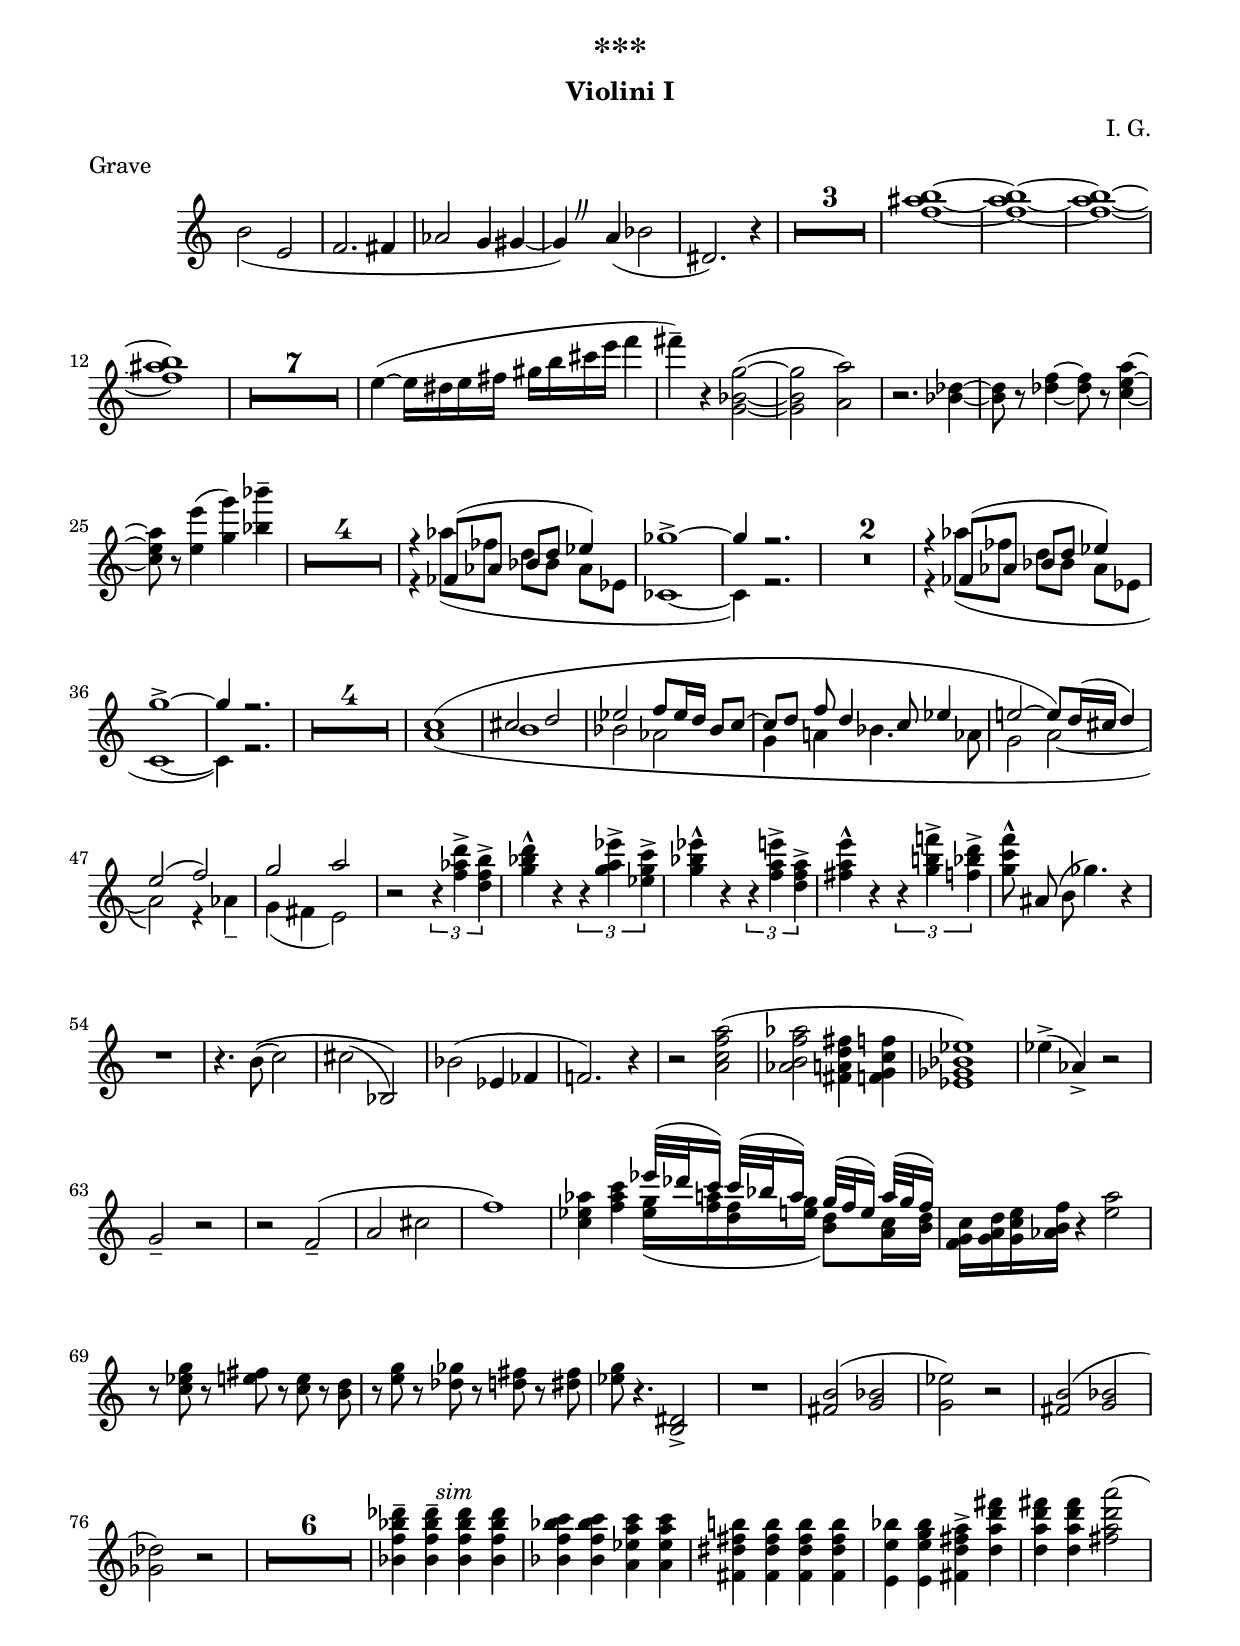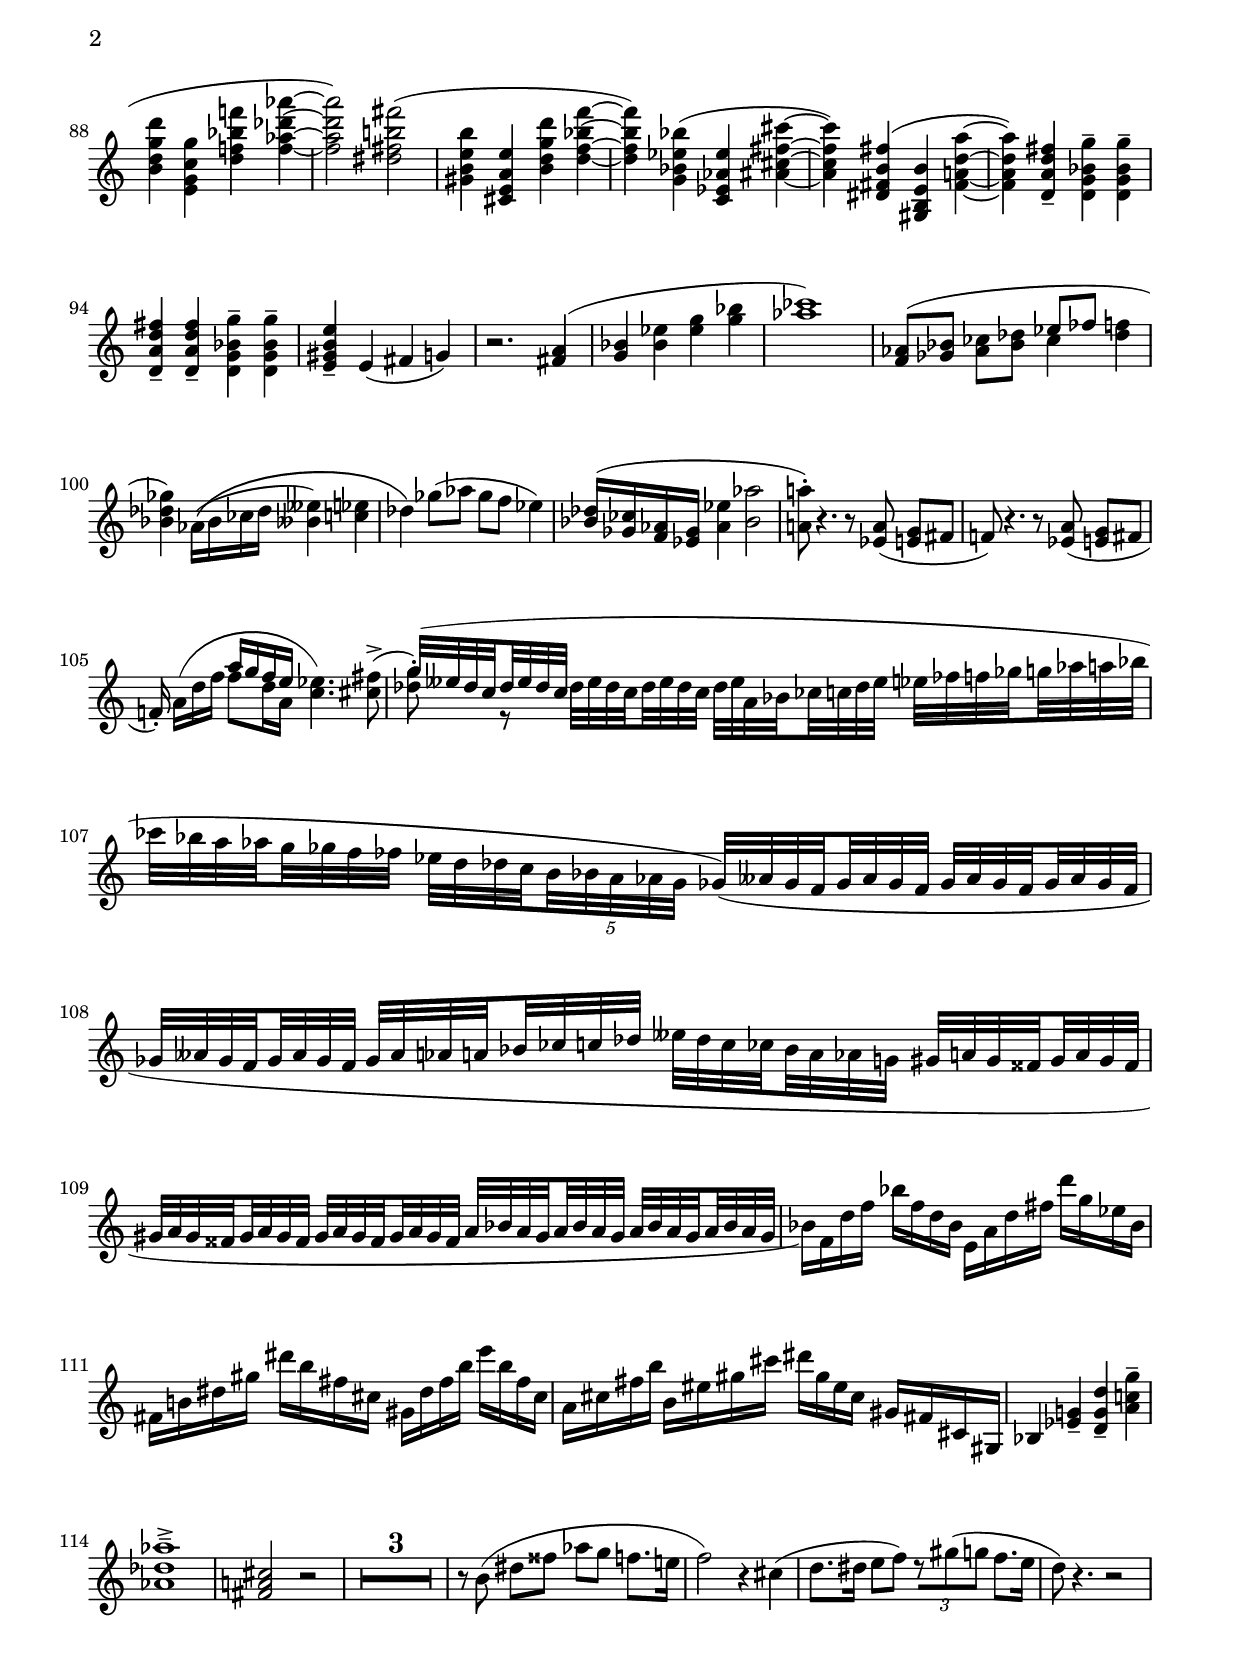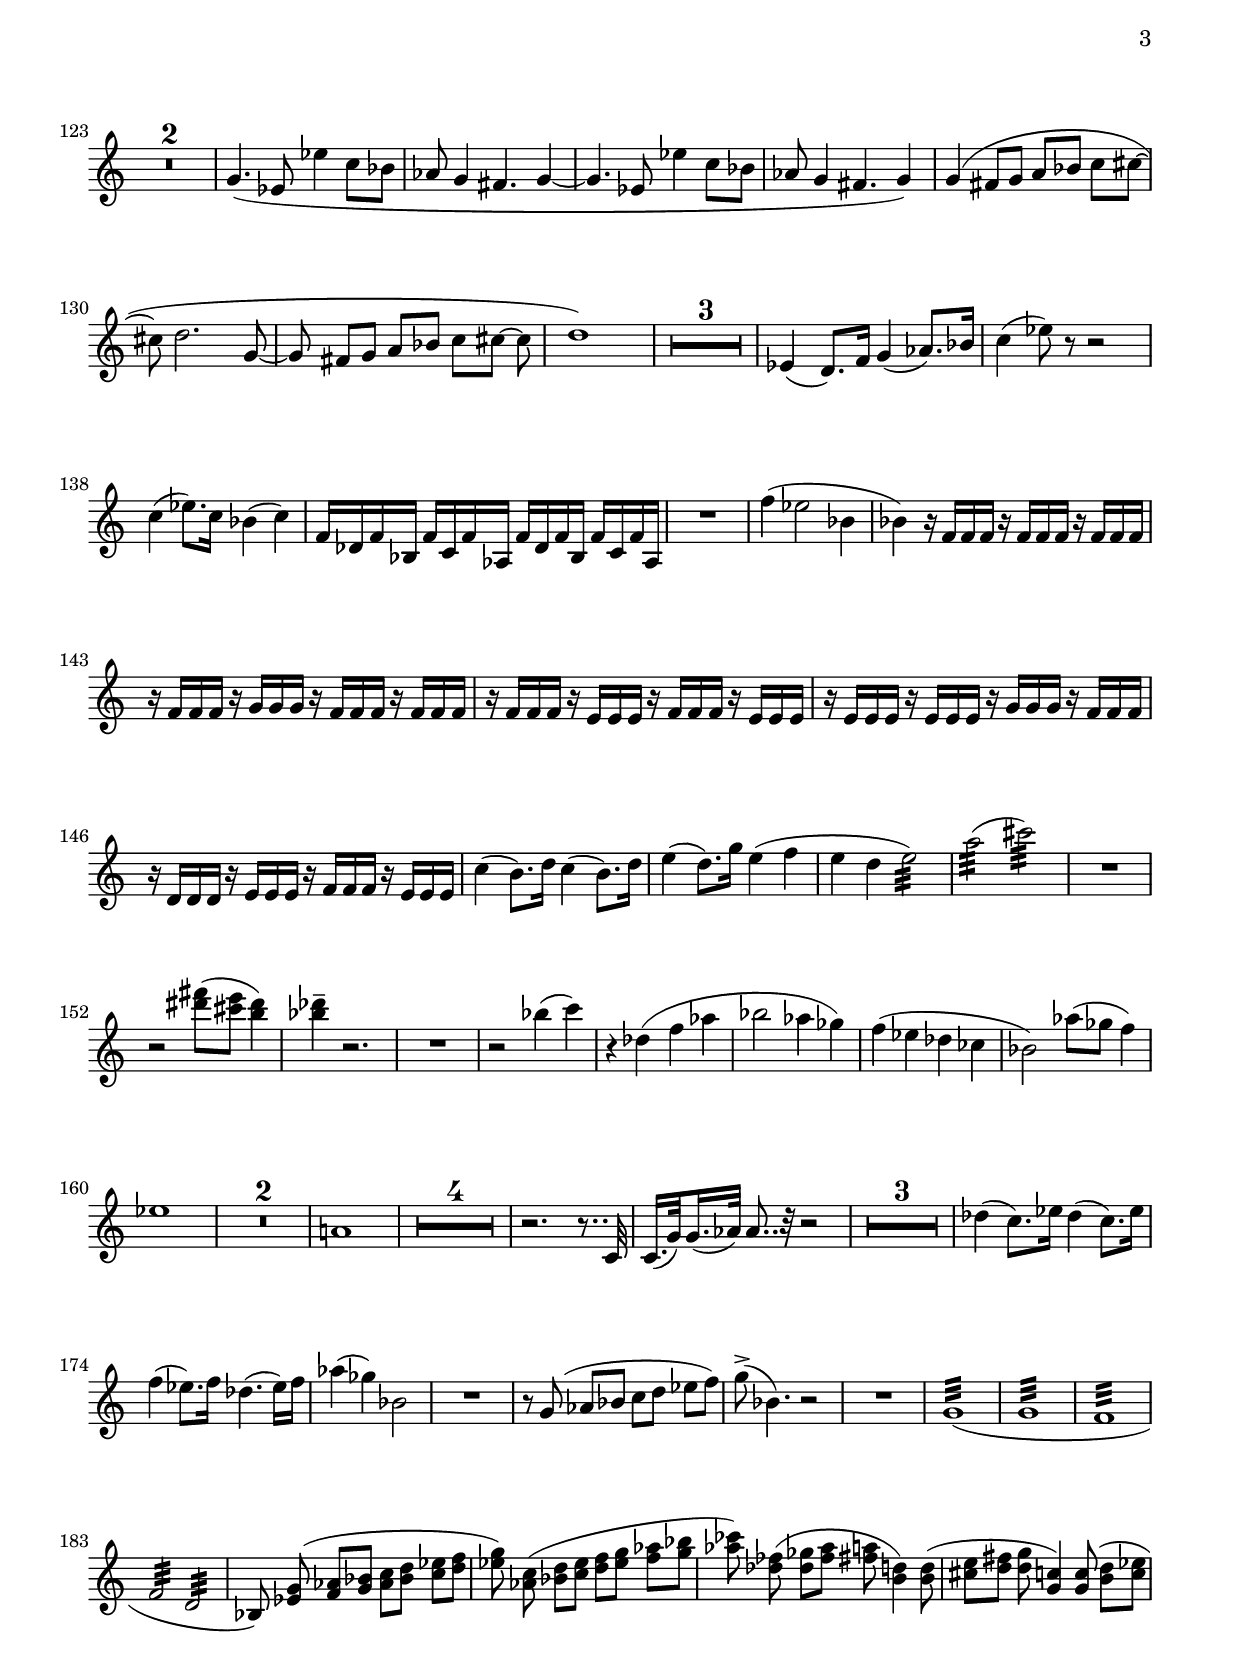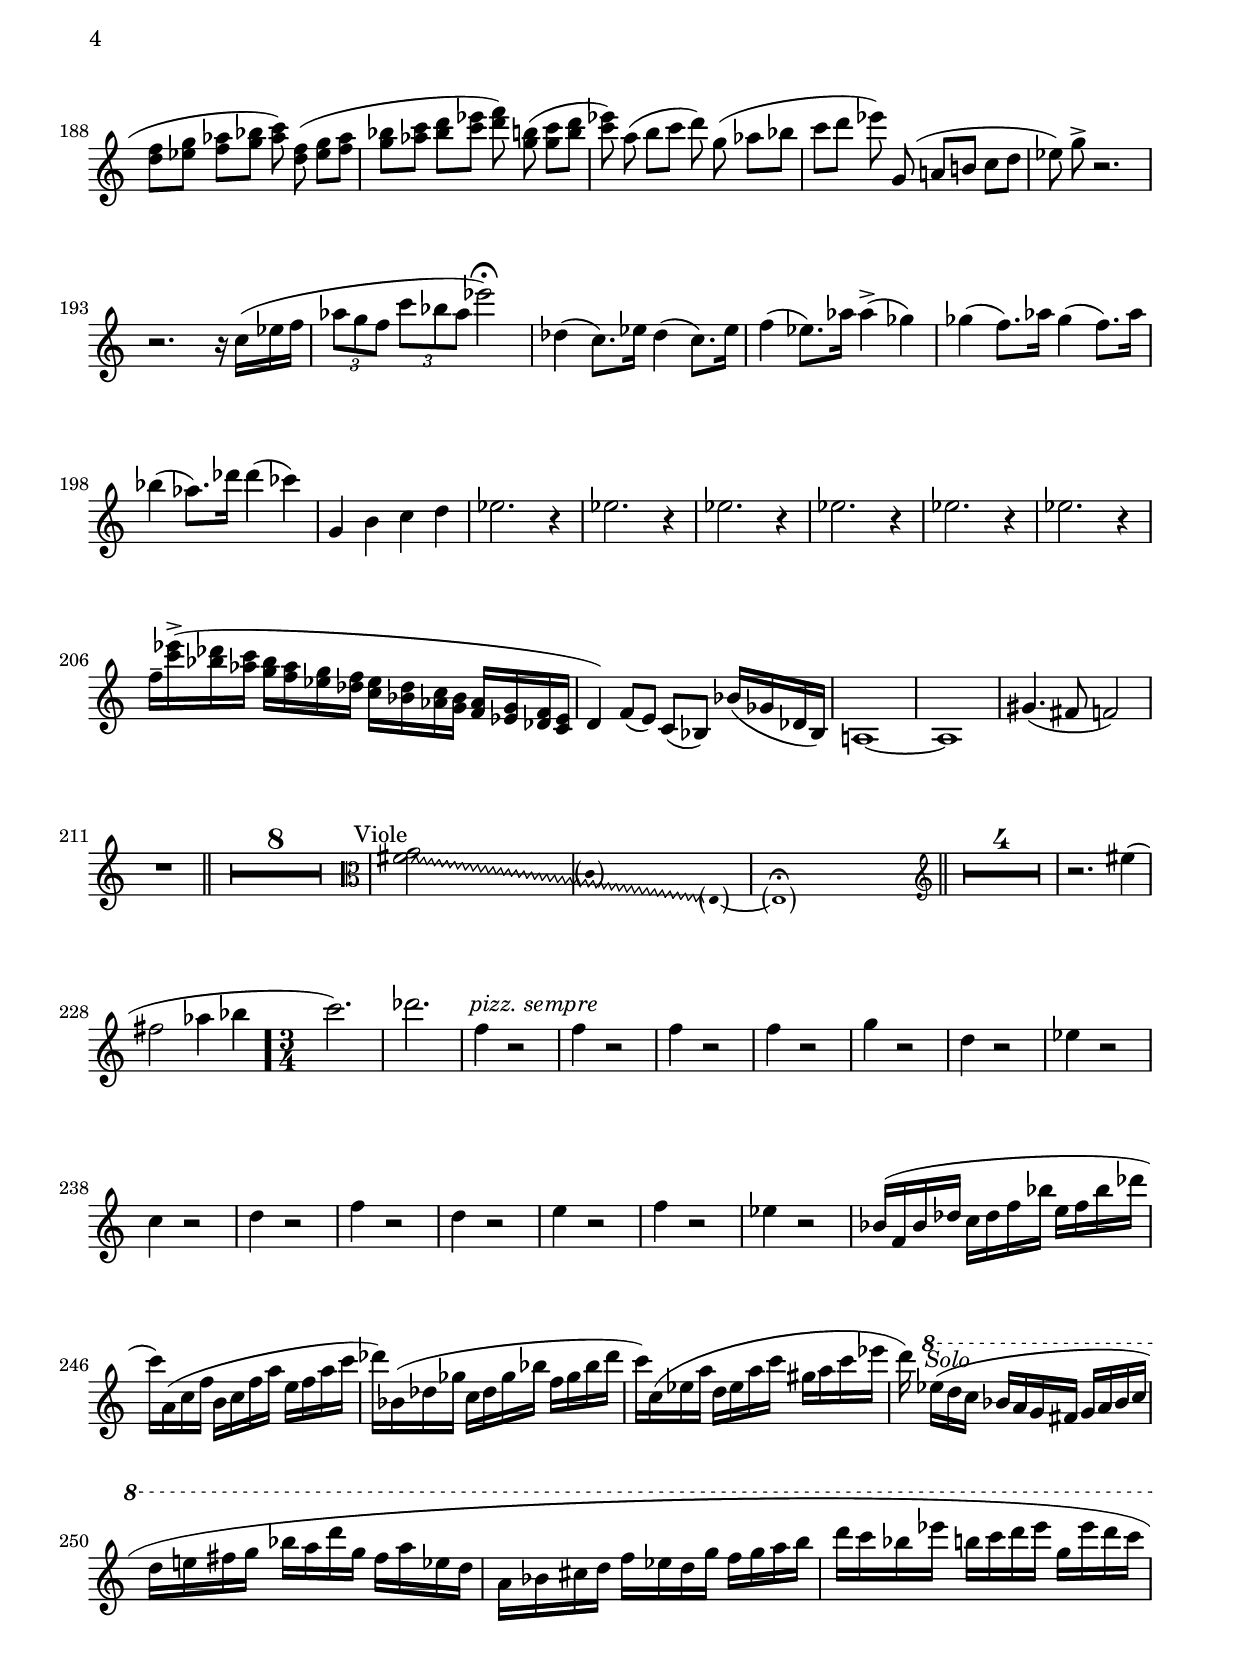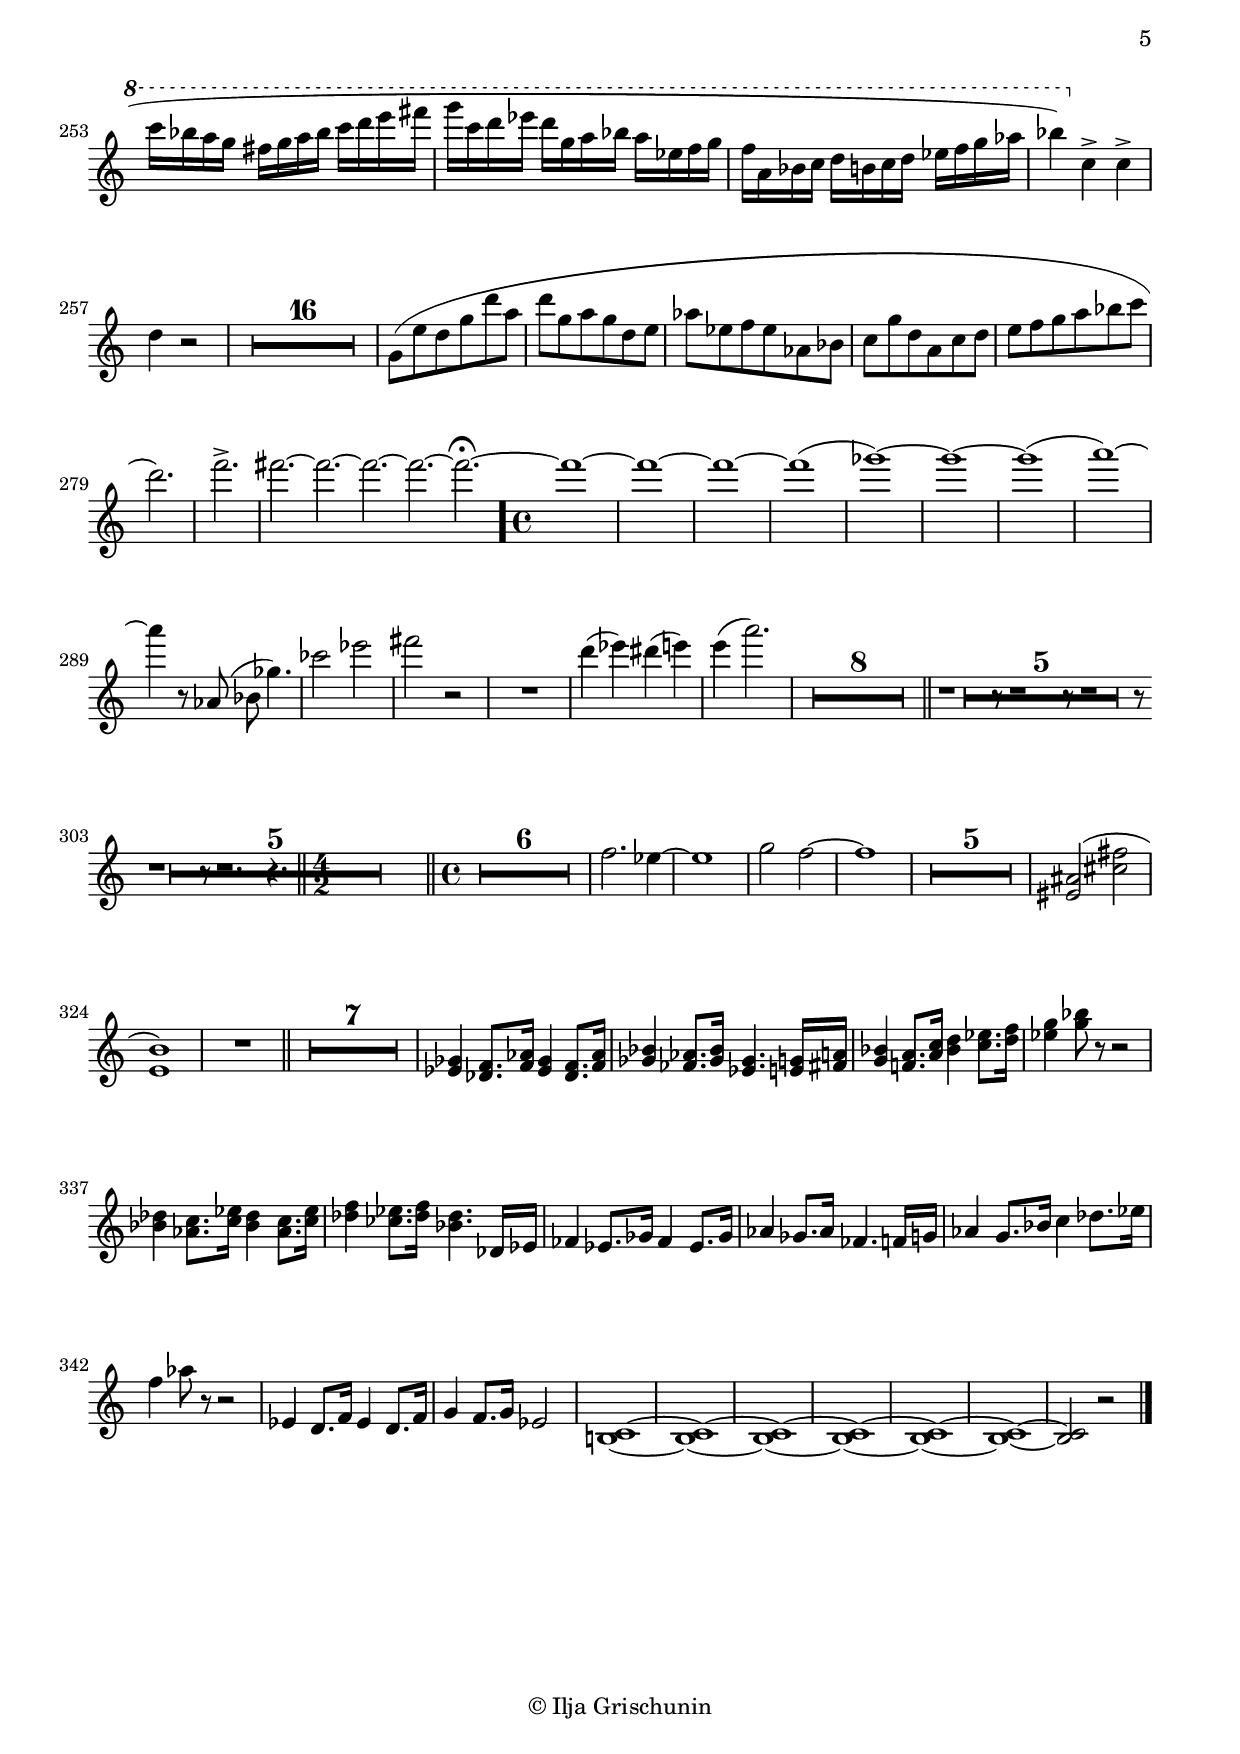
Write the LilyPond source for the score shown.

\version "2.19.15"
%\version "2.18.0"

\language "deutsch"

\header {
  title = "***"
  subtitle = "Violini I"
  meter = "Grave"
  composer = "I. G."
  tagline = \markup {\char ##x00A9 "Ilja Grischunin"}
}

#(ly:set-option 'relative-includes #t)
\paper {
  #(set-paper-size "a4")
  top-system-spacing #'basic-distance = #15
  top-markup-spacing #'basic-distance = #5
  markup-system-spacing #'basic-distance = #15
  system-system-spacing #'basic-distance = #18
  last-bottom-spacing #'basic-distance = #15
  left-margin = 15
  right-margin = 15
  %two-sided = ##t
  %inner-margin = 25
  %outer-margin = 15
}

\layout {
  \context {
    \Score
    %\remove "Bar_number_engraver"
  }
}

\version "2.19.15"
%\version "2.18.0"

\language "deutsch"

vniOneMusic = \relative {
  \overrideTimeSignatureSettings 4/4 1/4 #'(1 1 1 1) #'()
  \time #'(2 2 2 2) 4/4
  \override MultiMeasureRest #'expand-limit = #2
  \set Score.skipBars = ##t
  \override Staff.TimeSignature.stencil = ##f
  \override BreathingSign.text = \markup {
    \musicglyph #"scripts.caesura.curved"
  }
  \override MultiMeasureRest.expand-limit = #2
  \set baseMoment = #(ly:make-moment 1 8)
  h'2_( e, f2. fis4 as2 g4 gis~ gis)\breathe
  a_( b2 dis,2.) r4 R1*3
  <f' ais! h>1~ q~ q~ q R1*7
  e4~( e16 dis e fis gis h cis e f4 fis--) r <g,, b g'>2~(
  q <a a'>) r2. <b des>4~ q8 r <des f>4~ q8 r <c e a>4~
  q8 r <e e'>4(<g g'>)<b b'>-- R1*4
  <<
    {
      r4 fes,8( as b d es4) ges1->~ ges4 r2.
    }
    \\
    {
      r4 as8( fes d b as[ es] ces1~ ces4) r2.
    }
  >>
  R1*2
  <<
    {
      r4 fes8( as b d es4) g1->~ g4 r2.
    }
    \\
    {
      r4 as8( fes d b as[ es] c1~ c4) r2.
    }
  >>
  R1*4
  <<
    {
      \once\override Slur.positions = #'(1 . 1)
      \set baseMoment = #(ly:make-moment 1 8)
      c'1( cis2 d es f8 es16 d b8 c~ c d f\noBeam d4 c8 es4
      e!2~ e8) d16( cis d4) e2( f) g a
    }
    \\
    {
      \once\override Slur.positions = #'(1 . -3)
      a,1( h b2 as g4 a! b4. as8 g2 a~ a) r4 as--
      g( fis e2)
    }
  >>
  r2 \times 2/3 {r4 <f' as d>-><d f h>->}
  <g b d>-^ r \times 2/3 {r <g a es'>-><es g c>->}
  <g b es>-^ r \times 2/3 {r <f a e'>-><d f a>->}
  <fis a e'>-^ r \times 2/3 {r <g h! f'!>-><f b d>->}
  <g c f>8-^\noBeam ais,( h ges'4.) r4 R1
  r4. h,8(\( c2) cis( b,)\) b'( es,4 fes f!2.) r4
  r2 <a c f a>(<as h f' as><fis a d fis>4<f g c f>
  <es ges b es>1) es'4->( as,->) r2 g-- r r f--( a cis f1)
  <c es as>4<f as c>
  <<
    {
      es'32[( des c16]) c32( b a16)
      g32[( f e16]) a32( g f16)
    }
    \\
    {
      \set baseMoment = #(ly:make-moment 1 8)
      <es g>16(<f a><d f><e g><h d>8)<a c>16<h d>
    }
  >>
  <f g c><g a d><g c e><as h f'> r4 <e' a>2
  r8 <c es g> r <e fis> r <c e> r <h d>
  r <e g> r <des ges> r <d fis> r <dis fis>
  <es g> r4. <h, dis>2-> R1 <fis' h>2(<g b><g es'>) r
  <fis h>(<g b><ges des'>) r R1*6
  <b f' b des>4--
  \override TextScript.extra-offset = #'(1 . 0)
  q--^\markup {\italic sim} q q
  <b f' b c> q <a es' a c> q <fis dis' fis h!> q q q
  <e e' b'><e e' g b><fis d' fis a>-><d' a' d fis>
  q q <fis a d a'>2(
  <h, d g d'>4<e, g c g'><d' f! b f'!><f as des as'>~
  q2)<dis fis h! fis'>(
  <gis, h e h'>4<cis, e a e'><h' d g d'><d f b f'>~
  q)<g, b es b'>(<c, es as es'><ais' cis fis cis'>~
  q)<dis, fis h fis'>(<gis, h e h'><fis' a d a'>~
  q)<d a' d fis>--<d g b g'>-- q--
  <d a' d fis>-- q-- <d g b g'>-- q--
  <e gis h e>-- e( fis g) r2. <fis a>4(
  <g b><b es><es g><g b><as ces>1)
  <<
    {
      <f,as>8(<ges b>
      \stemDown
      <as ces>[<b des>]
      \stemUp
      es fes
      \stemDown
      <des f>4<b des ges>)
    }
    \\
    {
      s2 ces4 s s
    }
  >>
  as16(\( b ces des <heses eses>4)<c es>
  des\) ges8( as ges f es4)
  <b des>16(<ges ces><f as><es ges><as es'>4<b as'>2
  <a! a'!>8)-. r4. r8 <es a>(<e g> fis
  f!) r4. r8 <es a>(<e g> fis
  f!16)-.
  <<
    {
      \stemDown
      a([ d f]
      \stemUp
      a g f e
      \stemDown
      <c es>4.)
      \stemUp
      s8
      \set baseMoment = #(ly:make-moment 1 8)
      \set subdivideBeams = ##t
      g'32 eses des c des eses des c
    }
    \\
    {
      s8. f8 d16 a s4. <cis fis>8^>^(<des g>^.) r
    }
  >>
  \stemNeutral
  \set baseMoment = #(ly:make-moment 1 8)
  \set subdivideBeams = ##t
  \override TupletBracket #'bracket-visibility = #'if-no-beam
  \shape #'((-15 . 4.5) (0 . 5) (0 . 0) (0 . 0)) Slur
  des32( eses des c des eses des c
  des eses a, b ces c des eses es fes f ges g as a b
  ces b a as g ges f fes es d des c\times 4/5 {h32 b a as g}
  ges)
  %%%%%%%%%
  _( ases ges f \repeat unfold 5 {ges ases ges f}
  ges ases as a b ces c des eses des c ces b a as g
  \repeat unfold 6 {gis a gis fisis}
  \repeat unfold 4 {a b a gis}
  \set subdivideBeams = ##f
  b16) f d' f b f d b e, a d fis d' g, es b
  fis h! dis gis dis' h fis cis gis dis' fis h e h fis cis
  a cis fis h h, eis gis cis dis gis, eis cis gis fis cis gis
  b4 <es g!>--<d g d'>--<a' c! g'>--<as des as'>1--->
  <fis a! cis>2 r R1*3 r8 h(\noBeam dis fisis as g f8. e!16
  f2) r4 cis( d8. dis16 e8 f)
  \times 2/3 {r8[ gis( g]} f8. e16 d8) r4. r2 R1*2
  g,4._( es8 es'4 c8 b as g4 fis4. g4~ g4. es8 es'4 c8 b as g4 fis4. g4)
  g( fis8 g a b c cis~ cis d2. g,8~ g fis8[ g] a[ b] c[ cis]~ cis d1) R1*3
  es,4( d8.) f16 g4( as8.) b16 c4( es8) r r2 c4( es8.) c16 b4( c)
  f,16 des f b, f' c f as, f' des f b, f' c f as, R1 f''4( es2 b4
  b) \repeat unfold 4 {r16 f f f} r g g g \repeat unfold 3 {r f f f}
  r e e e r f f f \repeat unfold 3 {r e e e} r g g g r f f f
  r d d d r e e e r f f f r e e e
  c'4( h8.) d16 c4( h8.) d16 e4( d8.) g16 e4( f e d e2:32)
  a2:32( cis2:32) R1 r2 <dis fis>8(<cis e><h dis>4)<b des>-- r2. R1 r2 b4( c)
  r des,( f as b2 as4 ges) f( es des ces b2) as'8( ges f4) es1 R1*2
  \set subdivideBeams = ##t
  a,!1 R1*4 r2. r8.. c,32 c16.( g'32) g16.( as32) as8.. r32 r2
  \set subdivideBeams = ##f
  R1*3 des4( c8.) es16 des4( c8.) es16 f4( es8.) f16 des4.( es16) f
  as4( ges) b,2 R1 r8 g( as b c d es f) g->( b,4.) r2 R1
  g1:32( g1:32 f1:32 f2:32 d2:32 b8)\noBeam<es g>(<f as><g b><as c><b d><c es><d f>
  <es g>)\noBeam<as, c>(<b d><c es><d f><es g><f as><g b>
  <as ces>)\noBeam<des, fes>(<des ges><fes as><fis a><h, d>4) q8(
  <cis e><d fis><d g><g, c>4) q8( <h d><c es>
  <d f><es g><f as><g b><as c>)\noBeam<d, f>(<es g><f as>
  <g b><as c><b d><c es><d f>)\noBeam<g, h>(<g c><h d>
  <c es>)\noBeam a( h c d)\noBeam g,( as b
  c d es)\noBeam g,,( a! h! c d es)\noBeam g-> r2. r r16 c,( es f
  \tuplet 3/2 4 {as8 g f c' b as} es'2)\fermata
  des,4( c8.) es16 des4( c8.) es16 f4( es8.) as16 as4->( ges)
  ges( f8.) as16 ges4( f8.) as16 b4(( as8.) des16 des4( ces)
  g,4 h c d \repeat unfold 6 {es2. r4}
  f16--<c' es>->(<b des><as c><g b><f as><es g><des f>
  <c es><b des><as c><g b><f as><es g><des f><c es>
  d4) f8( e) c( b) b'16( ges des b) a!1~ a gis'4.( fis8 f2) R1
  \bar "||"
  R1*8
  \cueClef "alto"
  %\override Score.SpacingSpanner.strict-note-spacing = ##t
  \set Score.proportionalNotationDuration = #(ly:make-moment 1/8)
  \override Glissando.style = #'zigzag
  \once\override TextScript.extra-offset = #'(-5 . 0)
  <fis g>2^"Viole"\glissando
  \override NoteColumn.glissando-skip = ##t
  s
  \hide Staff.Stem
  \override ParenthesesItem.padding = #0.2
  \override ParenthesesItem.font-size = #8
  \teeny
  \parenthesize c4 s2
  \revert NoteColumn.glissando-skip
  \parenthesize e,4~
  \once\override Script.extra-offset = #'(0 . -3)
  \parenthesize e1\fermata
  \undo \hide Staff.Stem
  \normalsize
  \unset Score.proportionalNotationDuration
  \cueClefUnset
  \bar "||"
  R1*4 r2. eis''4( fis2 as4 b
  \bar "."
  \revert Staff.TimeSignature.stencil
  %\override Staff.TimeSignature.X-offset = #ly:self-alignment-interface::x-aligned-on-self
  %\override Staff.TimeSignature.self-alignment-X = #CENTER
  %\override Staff.TimeSignature.extra-offset = #'(0 . 4)
  %\override Staff.TimeSignature.after-line-breaking = #shift-right-at-line-begin
  \time 3/4
  %\override Score.RehearsalMark.extra-offset = #'(0 . -4.2)
  %\mark\markup {\center-column {3 4}}
  c2.) des
  \override TextScript.extra-offset = #'(-.5 . .3)
  f,4^\markup {\italic "pizz. sempre"} r2
  f4 r2 f4 r2 f4 r2 g4 r2 d4 r2 es4 r2 c4 r2 d4 r2
  f4 r2 d4 r2 e4 r2 f4 r2 es4 r2
  b16( f b des c des f b e, f b des
  c) a,( c f h, c f a e f a c
  des) b,( des ges c, des ges b f ges b des
  c) c,( es a d, es a c gis a c es d)\noBeam
  \override TextScript.extra-offset = #'(-.5 . -3.5)
  \ottava #1
  \set Staff.ottavation = #"8"
  es(^\markup {\italic Solo} d c b a g fis g a b c
  d e! fis g b a d g, fis a es d a b cis d f es d g f g a h
  d c b es h c d es  g, es' d c c b a g fis g a b c d e fis
  g c, d es d g, a b a es f g f a, b c d h c d es f g as
  b4)
  \ottava #0
  c,,-> c-> d r2 R2.*16
  \once\override Slur.positions = #'(1 . 1)
  g,8( e' d g d' a d g, a g d e as es f es as, b
  c g' d a c d e f g a b c d2.) f2.->
  \cadenzaOn
  fis2.~ fis~ fis~ fis~ fis~\fermata
  \cadenzaOff
  \bar "."
  \time 4/4
  fis1~ fis~ fis~ fis( ges)~ ges~ ges( a)~
  a4 r8 as,,8( b ges'4.) ces2 es fis r R1
  d4( es) dis( e) e( a2.)
   R1*8
  \bar "||"
  \cadenzaOn
  r1 r8 \bar ""
  r1 r8 \bar ""
  r1 r8 \bar ""
  r1 r8 \bar ""
  r1. r4.
  \cadenzaOff
  \bar "||"
  \time 4/2
  R1*10
  \bar "||"
  \time 4/4
  R1*6
  f,2. es4~ es1 g2 f~ f1 R1*5
  <eis, ais>2( <cis' fis> <e, h'>1)
  R1 \bar "||"
  R1*7
  \unset baseMoment
  <es ges>4<des f>8.<f as>16<es ges>4<des f>8.<f as>16
  <ges b>4<fes as>8.<ges b>16<es ges>4.<e g>16<fis a>
  <g b>4<f! a>8.<a c>16<b d>4<c es>8.<d f>16
  <es g>4<g b>8 r r2
  <b, des>4<as c>8.<c es>16<b des>4<as c>8.<c es>16
  <des f>4<ces es>8.<des f>16<b des>4. des,16 es
  fes4 es8. ges16 fes4 es8. ges16
  as4 ges8. as16 fes4. f16 g
  as4 g8. b16 c4 des8. es16 f4 as8 r r2
  es,4 d8. f16 es4 d8. f16 g4 f8. g16 es2
  <h! c>1~ <h c>~ q~ q~ q~ q~ q2 r
  \bar "|."
}


\score {
  \new Staff
  \vniOneMusic
}